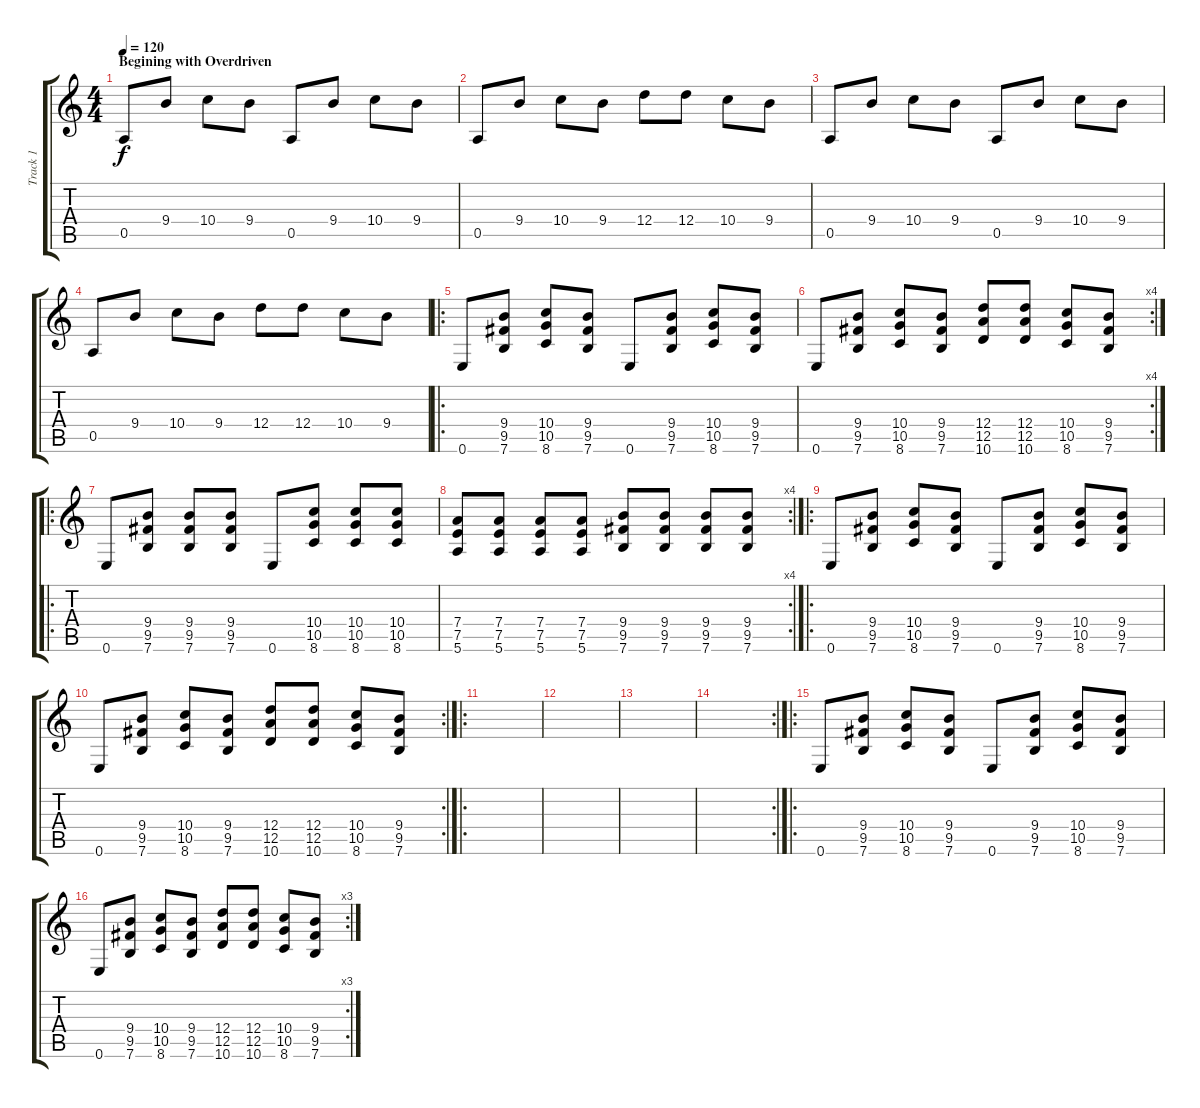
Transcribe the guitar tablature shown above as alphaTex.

\track ("Track 1" "Track 1") {instrument overdrivenguitar}
\staff {score tabs}
\tuning (E4 B3 G3 D3 A2 E2) {hide}
\ts (4 4)
\section ("" "Begining with Overdriven")
\tempo 120
\clef g2
\ks c
0.5.8{dy f instrument overdrivenguitar} 9.4.8 10.4.8 9.4.8 0.5.8 9.4.8 10.4.8 9.4.8 |
0.5.8 9.4.8 10.4.8 9.4.8 12.4.8 12.4.8 10.4.8 9.4.8 |
0.5.8 9.4.8 10.4.8 9.4.8 0.5.8 9.4.8 10.4.8 9.4.8 |
0.5.8 9.4.8 10.4.8 9.4.8 12.4.8 12.4.8 10.4.8 9.4.8 |
\ro
0.6.8 (9.4 9.5 7.6).8 (10.4 10.5 8.6).8 (9.4 9.5 7.6).8 0.6.8 (9.4 9.5 7.6).8 (10.4 10.5 8.6).8 (9.4 9.5 7.6).8 |
\rc 4
0.6.8 (9.4 9.5 7.6).8 (10.4 10.5 8.6).8 (9.4 9.5 7.6).8 (12.4 12.5 10.6).8 (12.4 12.5 10.6).8 (10.4 10.5 8.6).8 (9.4 9.5 7.6).8 |
\ro
0.6.8 (9.4 9.5 7.6).8 (9.4 9.5 7.6).8 (9.4 9.5 7.6).8 0.6.8 (10.4 10.5 8.6).8 (10.4 10.5 8.6).8 (10.4 10.5 8.6).8 |
\rc 4
(7.4 7.5 5.6).8 (7.4 7.5 5.6).8 (7.4 7.5 5.6).8 (7.4 7.5 5.6).8 (9.4 9.5 7.6).8 (9.4 9.5 7.6).8 (9.4 9.5 7.6).8 (9.4 9.5 7.6).8 |
\ro
0.6.8 (9.4 9.5 7.6).8 (10.4 10.5 8.6).8 (9.4 9.5 7.6).8 0.6.8 (9.4 9.5 7.6).8 (10.4 10.5 8.6).8 (9.4 9.5 7.6).8 |
\rc 2
0.6.8 (9.4 9.5 7.6).8 (10.4 10.5 8.6).8 (9.4 9.5 7.6).8 (12.4 12.5 10.6).8 (12.4 12.5 10.6).8 (10.4 10.5 8.6).8 (9.4 9.5 7.6).8 |
\ro
|
|
|
\rc 2
|
\ro
0.6.8 (9.4 9.5 7.6).8 (10.4 10.5 8.6).8 (9.4 9.5 7.6).8 0.6.8 (9.4 9.5 7.6).8 (10.4 10.5 8.6).8 (9.4 9.5 7.6).8 |
\rc 3
0.6.8 (9.4 9.5 7.6).8 (10.4 10.5 8.6).8 (9.4 9.5 7.6).8 (12.4 12.5 10.6).8 (12.4 12.5 10.6).8 (10.4 10.5 8.6).8 (9.4 9.5 7.6).8
